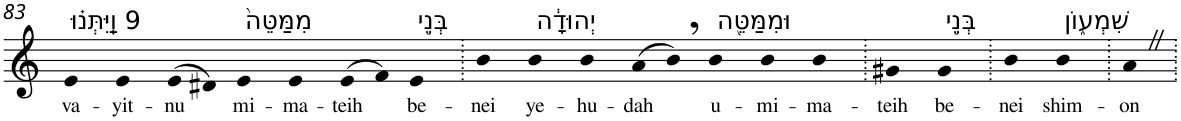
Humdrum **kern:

**kern	**text
*part1	*part1
*staff1	*staff1
*I"Piano	*
*I'Pno	*
!!LO:PB:g=z
*clefG2	*
*k[]	*
=83	=83
!LO:TX:a:t=9 וַֽיִּתְּנ֗וּ	!
!	!LO:LY:b
4e	va-
!	!LO:LY:b
4e	-yit-
!	!LO:LY:b
(>8e	-nu
8d#X)	.
!LO:TX:a:t=מִמַּטֵּה֙	!
!	!LO:LY:b
4e	mi-
!	!LO:LY:b
4e	-ma-
!	!LO:LY:b
(>8e	-teih
8f)	.
!LO:TX:a:t=בְּנֵ֣י	!
!	!LO:LY:b
4e	be-
=84.	=84.
!	!LO:LY:b
4b	-nei
!LO:TX:a:t=יְהוּדָ֔ה	!
!	!LO:LY:b
4b	ye-
!	!LO:LY:b
4b	-hu-
!	!LO:LY:b
(>8a	-dah
8b,)	.
!LO:TX:a:t=וּמִמַּטֵּ֖ה	!
!	!LO:LY:b
4b	u-
!	!LO:LY:b
4b	-mi-
!	!LO:LY:b
4b	-ma-
=85.	=85.
!	!LO:LY:b
4g#X	-teih
!LO:TX:a:t=בְּנֵ֣י	!
!	!LO:LY:b
4g#	be-
=86.	=86.
!	!LO:LY:b
4b	-nei
!LO:TX:a:t=שִׁמְע֑וֹן	!
!	!LO:LY:b
4b	shim-
=87.	=87.
!	!LO:LY:b
4aZ	-on
=.	=.
*-	*-
